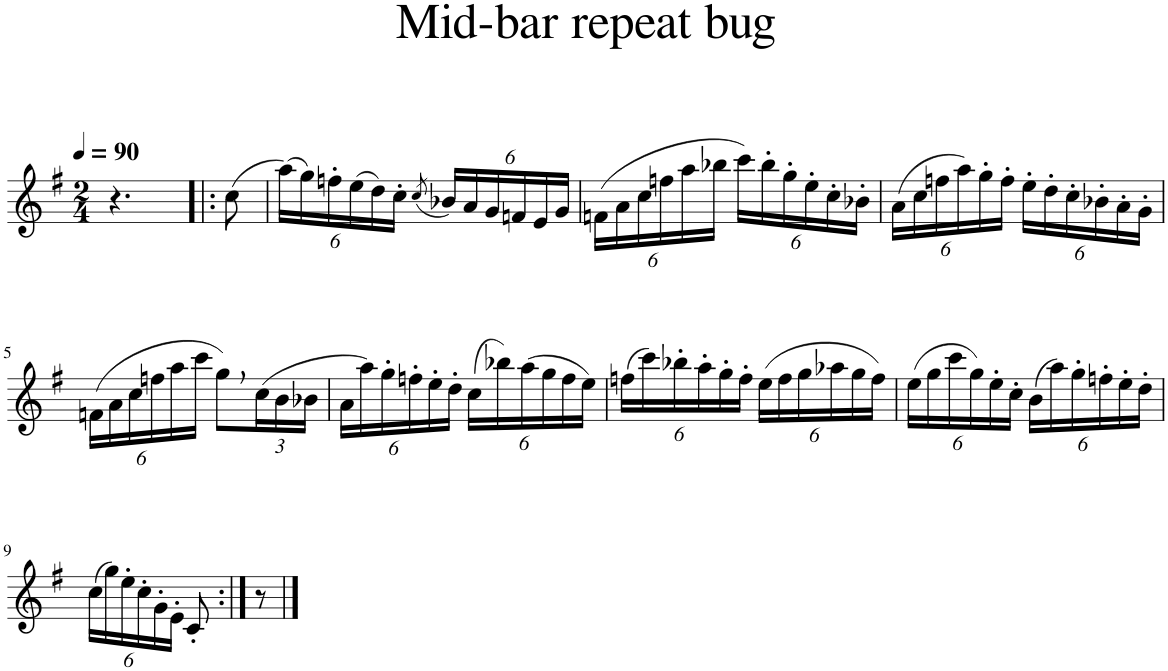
**kern
*part1
*staff1
*I"Bb Clarinet
*I'Bb Cl.
*clefG2
*Trd1c2
*k[f#]
*M2/4
*MM90
=1
4.r
(8cc\
=2
*Xbrackettup
(24aa\LL)
24gg\)
24ffn'\
(24ee\
24dd\)
24cc'\JJ
(8qcc/
24b-X/LL)
24a/
24g/
24fn/
24e/
24g/JJ
=3
(24fn\LL
24a\
24cc\
24ffn\
24aa\
24bb-X\JJ
24ccc\LL)
24bb-'\
24gg'\
24ee'\
24cc'\
24b-X'\JJ
=4
(24a\LL
24cc\
24ffn\
24aa\)
24gg'\
24ff'\JJ
24ee'\LL
24dd'\
24cc'\
24b-X'\
24a'\
24g'\JJ
!!LO:LB:g=z
=5
(24fn\LL
24a\
24cc\
24ffn\
24aa\
24ccc\JJ
8gg,\L)
(24cc\L
24b\
24b-X\JJ
=6
24a\LL
24aa\)
24gg'\
24ffn'\
24ee'\
24dd'\JJ
(24cc\LL
24bb-X\)
(24aa\
24gg\
24ff\
24ee\JJ)
=7
(24ffn\LL
24ccc\)
24bb-X'\
24aa'\
24gg'\
24ff'\JJ
(24ee\LL
24ff\
24gg\
24aa-X\
24gg\
24ff\JJ)
=8
(24ee\LL
24gg\
24ccc\
24gg\)
24ee'\
24cc'\JJ
(24b\LL
24aa\)
24gg'\
24ffn'\
24ee'\
24dd'\JJ
!!LO:LB:g=z
=9
(24cc\LL
24gg\)
24ee'\
24cc'\
24g'\
24e'\JJ
8c'/
8r
==
*-
